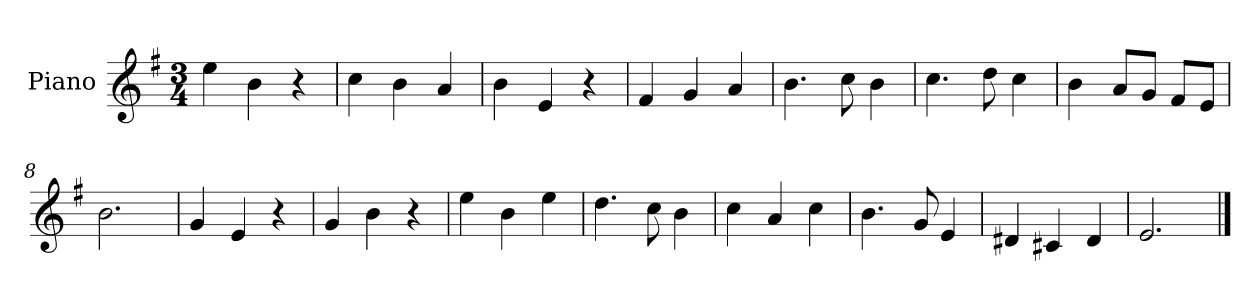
**kern
*part1
*staff1
*I"Piano
*I'Pno.
*clefG2
*k[f#]
*M3/4
*MM120
=1
4ee\
4b\
4r
=2
4cc\
4b\
4a/
=3
4b\
4e/
4r
=4
4f#/
4g/
4a/
=5
4.b\
8cc\
4b\
=6
4.cc\
8dd\
4cc\
=7
4b\
8a/L
8g/J
8f#/L
8e/J
=8
2.b\
=9
4g/
4e/
4r
=10
4g/
4b\
4r
=11
4ee\
4b\
4ee\
=12
4.dd\
8cc\
4b\
!!LO:LB:g=z
=13
4cc\
4a/
4cc\
=14
4.b\
8g/
4e/
=15
4d#X/
4c#X/
4d#/
=16
2.e/
==
*-
